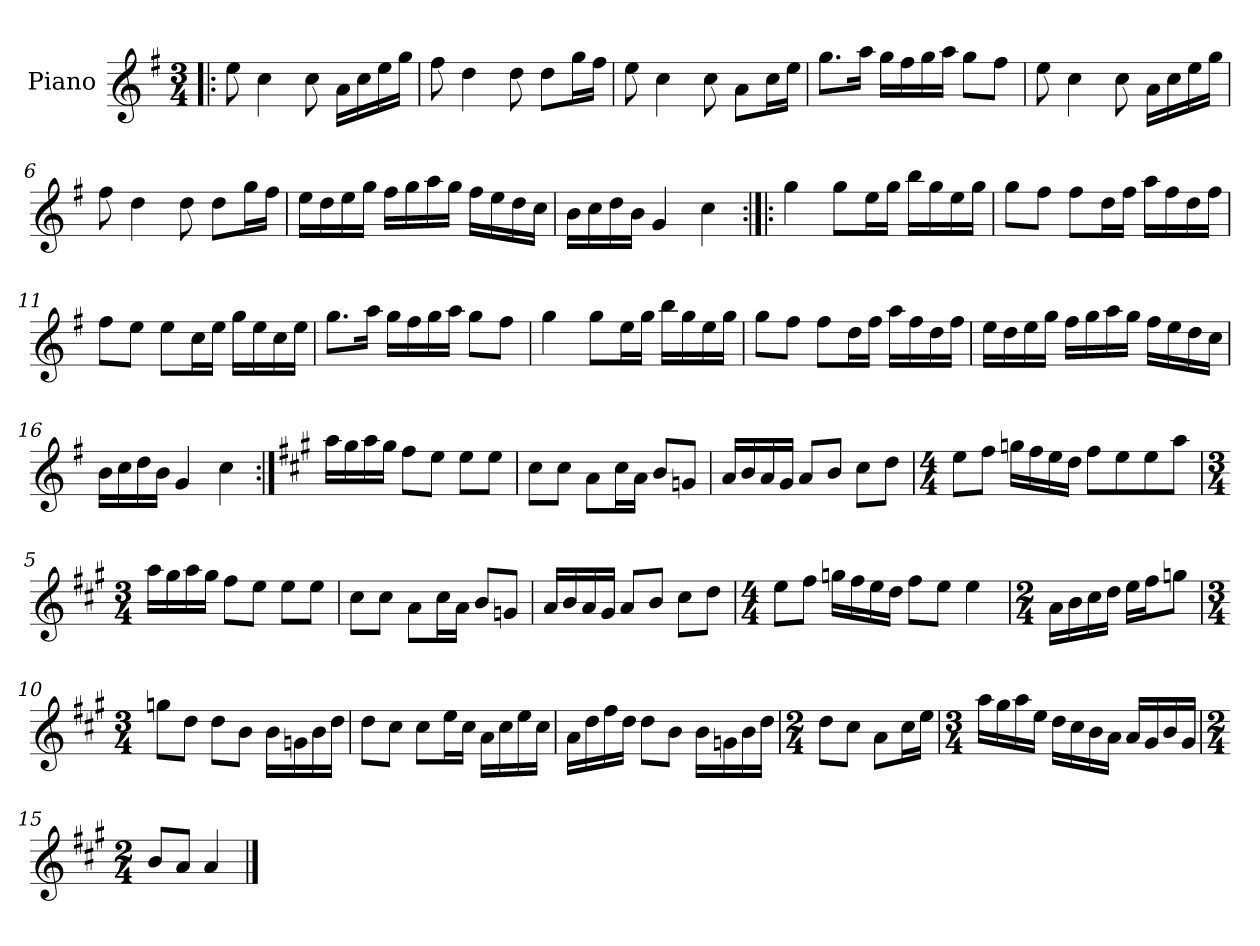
**kern
*part1
*staff1
*I"Piano
*I'Pno.
*clefG2
*k[f#]
*M3/4
=1!|:
8ee\
4cc\
8cc\
16a\LL
16cc\
16ee\
16gg\JJ
=2
8ff#\
4dd\
8dd\
8dd\L
16gg\L
16ff#\JJ
=3
8ee\
4cc\
8cc\
8a\L
16cc\L
16ee\JJ
=4
8.gg\L
16aa\Jk
16gg\LL
16ff#\
16gg\
16aa\JJ
8gg\L
8ff#\J
!!LO:LB:g=z
=5
8ee\
4cc\
8cc\
16a\LL
16cc\
16ee\
16gg\JJ
=6
8ff#\
4dd\
8dd\
8dd\L
16gg\L
16ff#\JJ
=7
16ee\LL
16dd\
16ee\
16gg\JJ
16ff#\LL
16gg\
16aa\
16gg\JJ
16ff#\LL
16ee\
16dd\
16cc\JJ
=8
16b\LL
16cc\
16dd\
16b\JJ
4g/
4cc\
!!LO:LB:g=z
=9:|!|:
4gg\
8gg\L
16ee\L
16gg\JJ
16bb\LL
16gg\
16ee\
16gg\JJ
=10
8gg\L
8ff#\J
8ff#\L
16dd\L
16ff#\JJ
16aa\LL
16ff#\
16dd\
16ff#\JJ
=11
8ff#\L
8ee\J
8ee\L
16cc\L
16ee\JJ
16gg\LL
16ee\
16cc\
16ee\JJ
=12
8.gg\L
16aa\Jk
16gg\LL
16ff#\
16gg\
16aa\JJ
8gg\L
8ff#\J
!!LO:LB:g=z
=13
4gg\
8gg\L
16ee\L
16gg\JJ
16bb\LL
16gg\
16ee\
16gg\JJ
=14
8gg\L
8ff#\J
8ff#\L
16dd\L
16ff#\JJ
16aa\LL
16ff#\
16dd\
16ff#\JJ
=15
16ee\LL
16dd\
16ee\
16gg\JJ
16ff#\LL
16gg\
16aa\
16gg\JJ
16ff#\LL
16ee\
16dd\
16cc\JJ
=16
16b\LL
16cc\
16dd\
16b\JJ
4g/
4cc\
!!LO:LB:g=z
=1:|!
*k[f#c#g#]
16aa\LL
16gg#\
16aa\
16gg#\JJ
8ff#\L
8ee\J
8ee\L
8ee\J
=2
8cc#\L
8cc#\J
8a\L
16cc#\L
16a\JJ
8b/L
8gn/J
=3
16a/LL
16b/
16a/
16g#/JJ
8a/L
8b/J
8cc#\L
8dd\J
=4
*M4/4
8ee\L
8ff#\J
16ggn\LL
16ff#\
16ee\
16dd\JJ
8ff#\L
8ee\
8ee\
8aa\J
!!LO:LB:g=z
=5
*M3/4
16aa\LL
16gg#\
16aa\
16gg#\JJ
8ff#\L
8ee\J
8ee\L
8ee\J
=6
8cc#\L
8cc#\J
8a\L
16cc#\L
16a\JJ
8b/L
8gn/J
=7
16a/LL
16b/
16a/
16g#/JJ
8a/L
8b/J
8cc#\L
8dd\J
=8
*M4/4
8ee\L
8ff#\J
16ggn\LL
16ff#\
16ee\
16dd\JJ
8ff#\L
8ee\J
4ee\
!!LO:LB:g=z
=9
*M2/4
16a\LL
16b\
16cc#\
16dd\JJ
16ee\LL
16ff#\J
8ggn\J
=10
*M3/4
8ggn\L
8dd\J
8dd\L
8b\J
16b\LL
16gn\
16b\
16dd\JJ
=11
8dd\L
8cc#\J
8cc#\L
16ee\L
16cc#\JJ
16a\LL
16cc#\
16ee\
16cc#\JJ
=12
16a\LL
16dd\
16ff#\
16dd\JJ
8dd\L
8b\J
16b\LL
16gn\
16b\
16dd\JJ
!!LO:LB:g=z
=13
*M2/4
8dd\L
8cc#\J
8a\L
16cc#\L
16ee\JJ
=14
*M3/4
16aa\LL
16gg#\
16aa\
16ee\JJ
16dd\LL
16cc#\
16b\
16a\JJ
16a/LL
16g#/
16b/
16g#/JJ
=15
*M2/4
8b/L
8a/J
4a/
==
*-
